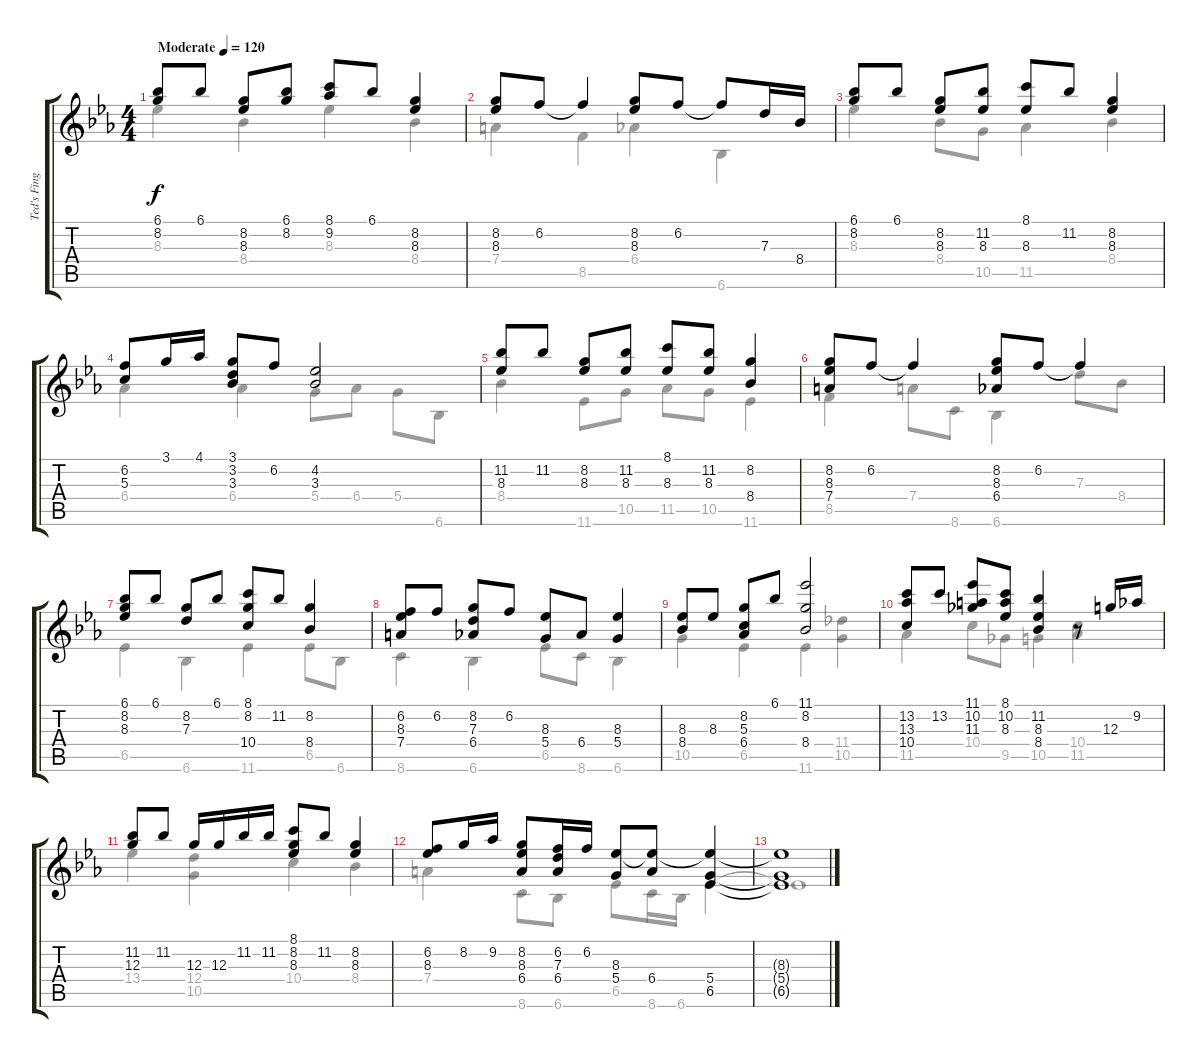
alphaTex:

\track ("Ted's Fingering" "Ted's Fing") {instrument electricguitarjazz}
\staff {score tabs}
\tuning (E4 B3 G3 D3 A2 E2) {hide}
\voice
\ts (4 4)
\tempo (120 "Moderate")
\clef g2
\ks eb
(6.1 8.2).8{dy f instrument electricguitarjazz} 6.1.8 (8.2 8.3).8 (6.1 8.2).8 (8.1 9.2).8 6.1.8 (8.2 8.3).4 |
(8.2 8.3).8 6.2.8 6.2{t}.4 (8.2 8.3).8 6.2.8 6.2{t}.8 7.3.16 8.4.16 |
(6.1 8.2).8 6.1.8 (8.2 8.3).8 (11.2 8.3).8 (8.1 8.3).8 11.2.8 (8.2 8.3).4 |
(6.2 5.3).8 3.1.16 4.1.16 (3.1 3.2 3.3).8 6.2.8 (4.2 3.3).2 |
(11.2 8.3).8 11.2.8 (8.2 8.3).8 (11.2 8.3).8 (8.1 8.3).8 (11.2 8.3).8 (8.2 8.4).4 |
(8.2 8.3 7.4).8 6.2.8 6.2{t}.4 (8.2 8.3 6.4).8 6.2.8 6.2{t}.4 |
(6.1 8.2 8.3).8 6.1.8 (8.2 7.3).8 6.1.8 (8.1 8.2 10.4).8 11.2.8 (8.2 8.4).4 |
(6.2 8.3 7.4).8 6.2.8 (8.2 7.3 6.4).8 6.2.8 (8.3 5.4).8 6.4.8 (8.3 5.4).4 |
(8.3 8.4).8 8.3.8 (8.2 5.3 6.4).8 6.1.8 (11.1 8.2 8.4).2 |
(13.2 13.3 10.4).8 13.2.8 (11.1 10.2 11.3).8 (8.1 10.2 8.3).8 (11.2 8.3 8.4).4 r.8 12.3.16 9.2.16 |
(11.2 12.3).8 11.2.8 12.3.16 12.3.16 11.2.16 11.2.16 (8.1 8.2 8.3).8 11.2.8 (8.2 8.3).4 |
(6.2 8.3).8 8.2.16 9.2.16 (8.2 8.3 6.4).8 (6.2 7.3 6.4).16 6.2.16 (8.3 5.4).8 (8.3{t} 6.4).8 (8.3{t} 5.4 6.5).4 |
(8.3{t} 5.4{t} 6.5{t}).1
\voice
\clef g2
\ottava regular
\simile none
\ks eb
8.3.4{dy f} 8.4.4 8.3.4 8.4.4 |
7.4.4 8.5.4 6.4.4 6.6.4 |
8.3.4 8.4.8 10.5.8 11.5.4 8.4.4 |
6.4.4 6.4.4 5.4.8 6.4.8 5.4.8 6.6.8 |
8.4.4 11.6.8 10.5.8 11.5.8 10.5.8 11.6.4 |
8.5.4 7.4.8 8.6.8 6.6.4 7.3.8 8.4.8 |
6.5.4 6.6.4 11.6.4 6.5.8 6.6.8 |
8.6.4 6.6.4 6.5.8 8.6.8 6.6.4 |
10.5.4 6.5.4 11.6.4 (11.4 10.5).4 |
11.5.4 10.4.8 9.5.8 10.5.4 (10.4 11.5).4 |
13.4.4 (12.4 10.5).4 10.4.4 8.4.4 |
7.4.4 8.6.8 6.6.8 6.5.8 8.6.16 6.6.16 6.5.4 |
6.5{t}.1
